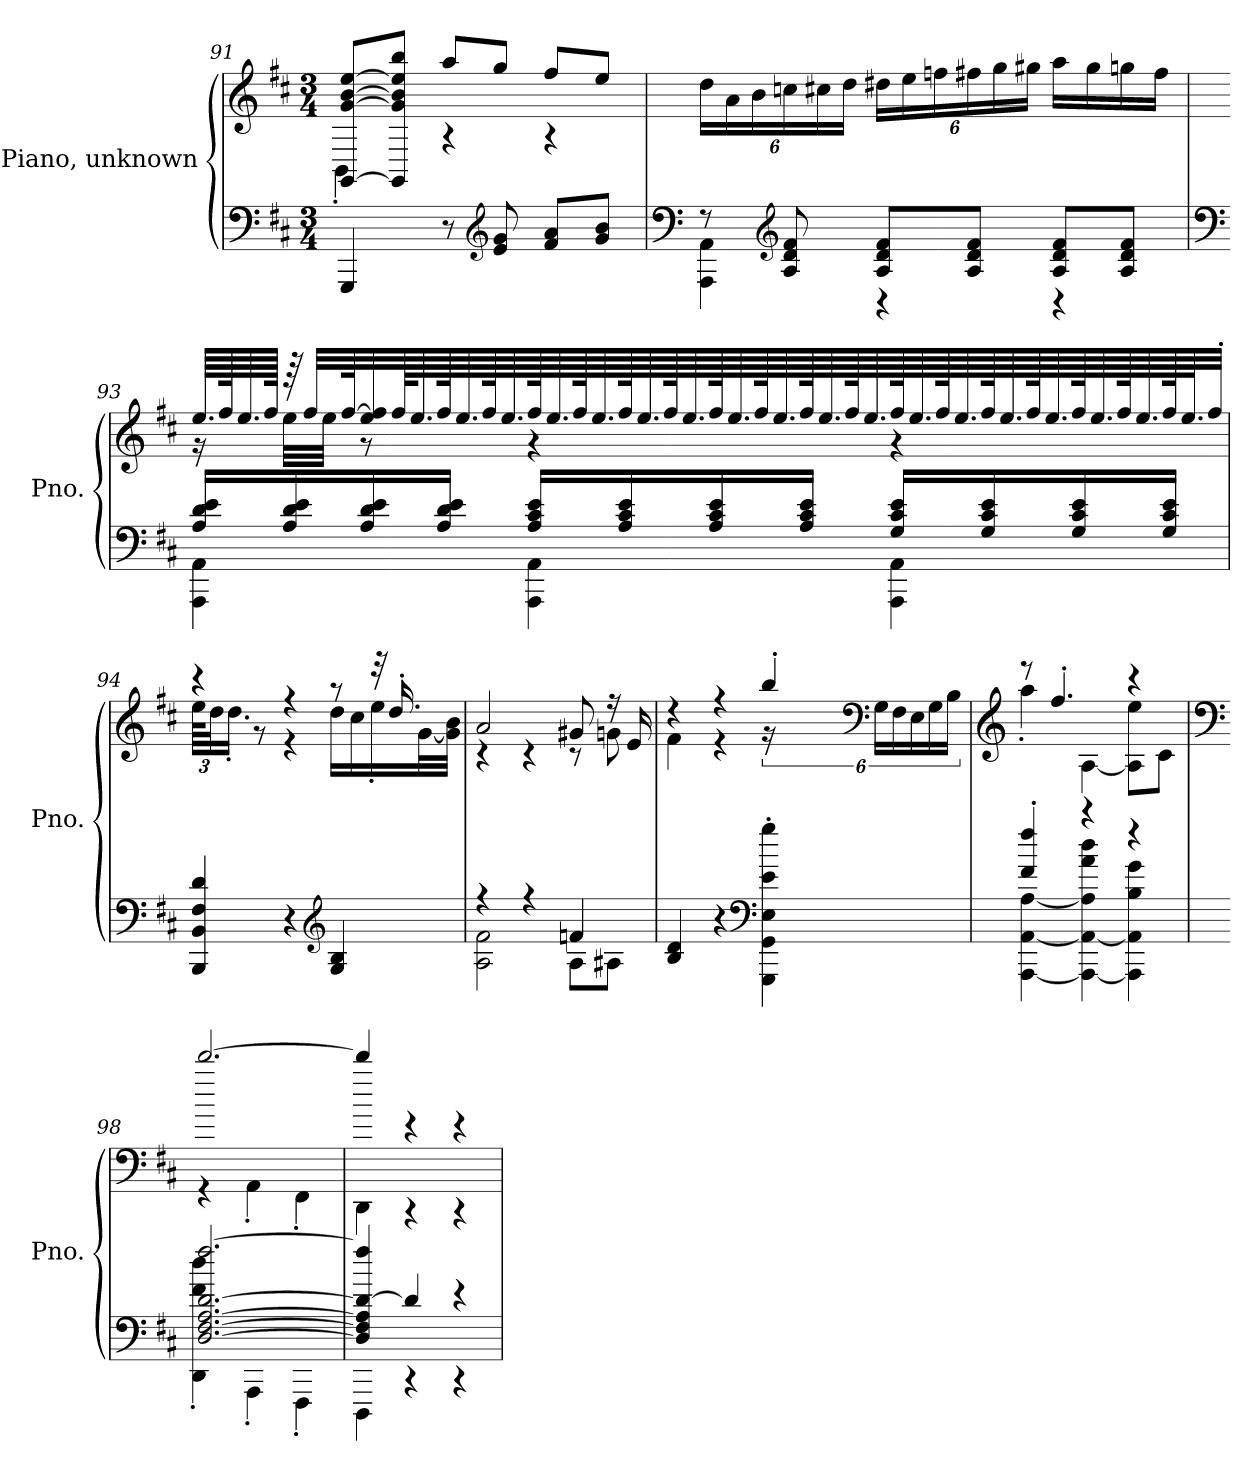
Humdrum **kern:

**kern	**kern
*part1	*part1
*staff2	*staff1
*I"Piano, unknown	*
*I'Pno.	*
*clefF4	*clefG2
*k[f#c#]	*k[f#c#]
*M3/4	*M3/4
=91	=91
*	*^
4GGG/	[8GG/ [8g/ [8b/ [8ee/L	4BB'\
.	8GG/] 8g/] 8b/] 8ee/] 8bb/J	.
8r	8aa/L	4r
*clefG2	*	*
8e/ 8g/	8gg/J	.
8f#/ 8a/L	8ff#/L	4r
8g/ 8b/J	8ee/J	.
*	*v	*v
!!LO:LB:g=z
=92	=92
*clefF4	*
*^	*
*	*	*Xbrackettup
8r	4AAA\ 4AA\	24dd\LL
.	.	24a\
.	.	24b\
*clefG2	*	*
8A/ 8d/ 8f#/	.	24ccn\
.	.	24cc#X\
.	.	24dd\JJ
8A/ 8d/ 8f#/L	4r	24dd#X\LL
.	.	24ee\
.	.	24ffn\
8A/ 8d/ 8f#/J	.	24ff#X\
.	.	24gg\
.	.	24gg#X\JJ
8A/ 8d/ 8f#/L	4r	16aa\LL
.	.	16gg#\
8A/ 8d/ 8f#/J	.	16ggn\
.	.	16ff#\JJ
!!LO:LB:g=z
=93	=93	=93
*clefF4	*	*
*	*	*^
16A/ 16d/ 16e/LL	4AAA\ 4AA\	64.ee/LLLL	16r
.	.	128ff#/K	.
.	.	64.ee/	.
.	.	128ff#/JJJJk	.
16A/ 16d/ 16e/	.	64r	32ee\LLL
.	.	32ff#/LLL	.
.	.	.	32ee\JJJ
.	.	[64ff#/K	.
16A/ 16d/ 16e/	.	32ee/ 32ff#/]	8r
.	.	128ff#/KL	.
.	.	64.ee/	.
16A/ 16d/ 16e/JJ	.	128ff#/K	.
.	.	64.ee/	.
.	.	128ff#/K	.
.	.	64.ee/	.
16A/ 16c#/ 16e/LL	4AAA\ 4AA\	128ff#/K	4r
.	.	64.ee/	.
.	.	128ff#/K	.
.	.	64.ee/	.
16A/ 16c#/ 16e/	.	128ff#/K	.
.	.	64.ee/	.
.	.	128ff#/K	.
.	.	64.ee/	.
16A/ 16c#/ 16e/	.	128ff#/K	.
.	.	64.ee/	.
.	.	128ff#/K	.
.	.	64.ee/	.
16A/ 16c#/ 16e/JJ	.	128ff#/K	.
.	.	64.ee/	.
.	.	128ff#/K	.
.	.	64.ee/	.
16G/ 16c#/ 16e/LL	4AAA\ 4AA\	128ff#/K	4r
.	.	64.ee/	.
.	.	128ff#/K	.
.	.	64.ee/	.
16G/ 16c#/ 16e/	.	128ff#/K	.
.	.	64.ee/	.
.	.	128ff#/K	.
.	.	64.ee/	.
16G/ 16c#/ 16e/	.	128ff#/K	.
.	.	64.ee/	.
.	.	128ff#/K	.
.	.	64.ee/	.
16G/ 16c#/ 16e/JJ	.	128ff#/K	.
.	.	64.ee/J	.
.	.	32ff#'/JJJ	.
*v	*v	*	*
!!LO:LB:g=z	!!
=94	=94	=94
4BBB/ 4BB/ 4F#/ 4d/	4r	96ee\KLLL
.	.	48dd\J
.	.	16.dd'\JJ
.	.	8r
4r	4r	4r
*clefG2	*	*
4G/ 4B/	8r	16dd\LL
.	.	16cc#\
.	32r	16ee'\
.	16.dd'/	.
.	.	[32g\L
.	.	32g\] 32b\JJJ
=95	=95	=95
*^	*	*
4r	2A\ 2f#\	2a/	4r
4r	.	.	4r
4fn/	8A\L	8g#X/	8r
.	8A#X\J	16r	8gn\
.	.	16e/	.
*v	*v	*	*
=96	=96	=96
4B/ 4d/	4r	4f#\
4r	4r	4r
*clefF4	*	*
*	*	*brackettup
4GGG\' 4GG\' 4E\' 4e\' 4gg\'	4bb'/	24r
*	*clefF4	*
.	.	24G\LL
.	.	24F#\
*	*	*Xbrackettup
.	.	24E\
.	.	24G\
.	.	24B\JJ
=97	=97	=97
*	*clefG2	*
*^	*	*
4f#/' 4ff#/'	[4AAA\ [4AA\ [4A\	8r	4aa'\
.	.	4.ff#'/	.
4r	4AAA\_ 4AA\_ 4A\] 4a\ 4dd\	.	[4A\
4r	4AAA\] 4AA\] 4B\ 4g\	4r	8A\] 8ee\L
.	.	.	8c#\J
!!LO:PB:g=z	!!
=98	=98	=98	=98
*	*	*clefF4	*
[2.D/ [2.F#/ [2.A/ [2.d/ [2.ff#/	4DD\' 4f#\' 4dd\'	[2.ddd/	4r
.	4AAA'\	.	4AA'\
.	4FFF#'\	.	4FF#'\
=99	=99	=99	=99
4D/] 4F#/] 4A/] 4d/_ 4ff#/]	4DDD\	4ddd/]	4DD\
4d/]	4r	4r	4r
4r	4r	4r	4r
*v	*v	*	*
*	*v	*v
=	=
*-	*-
